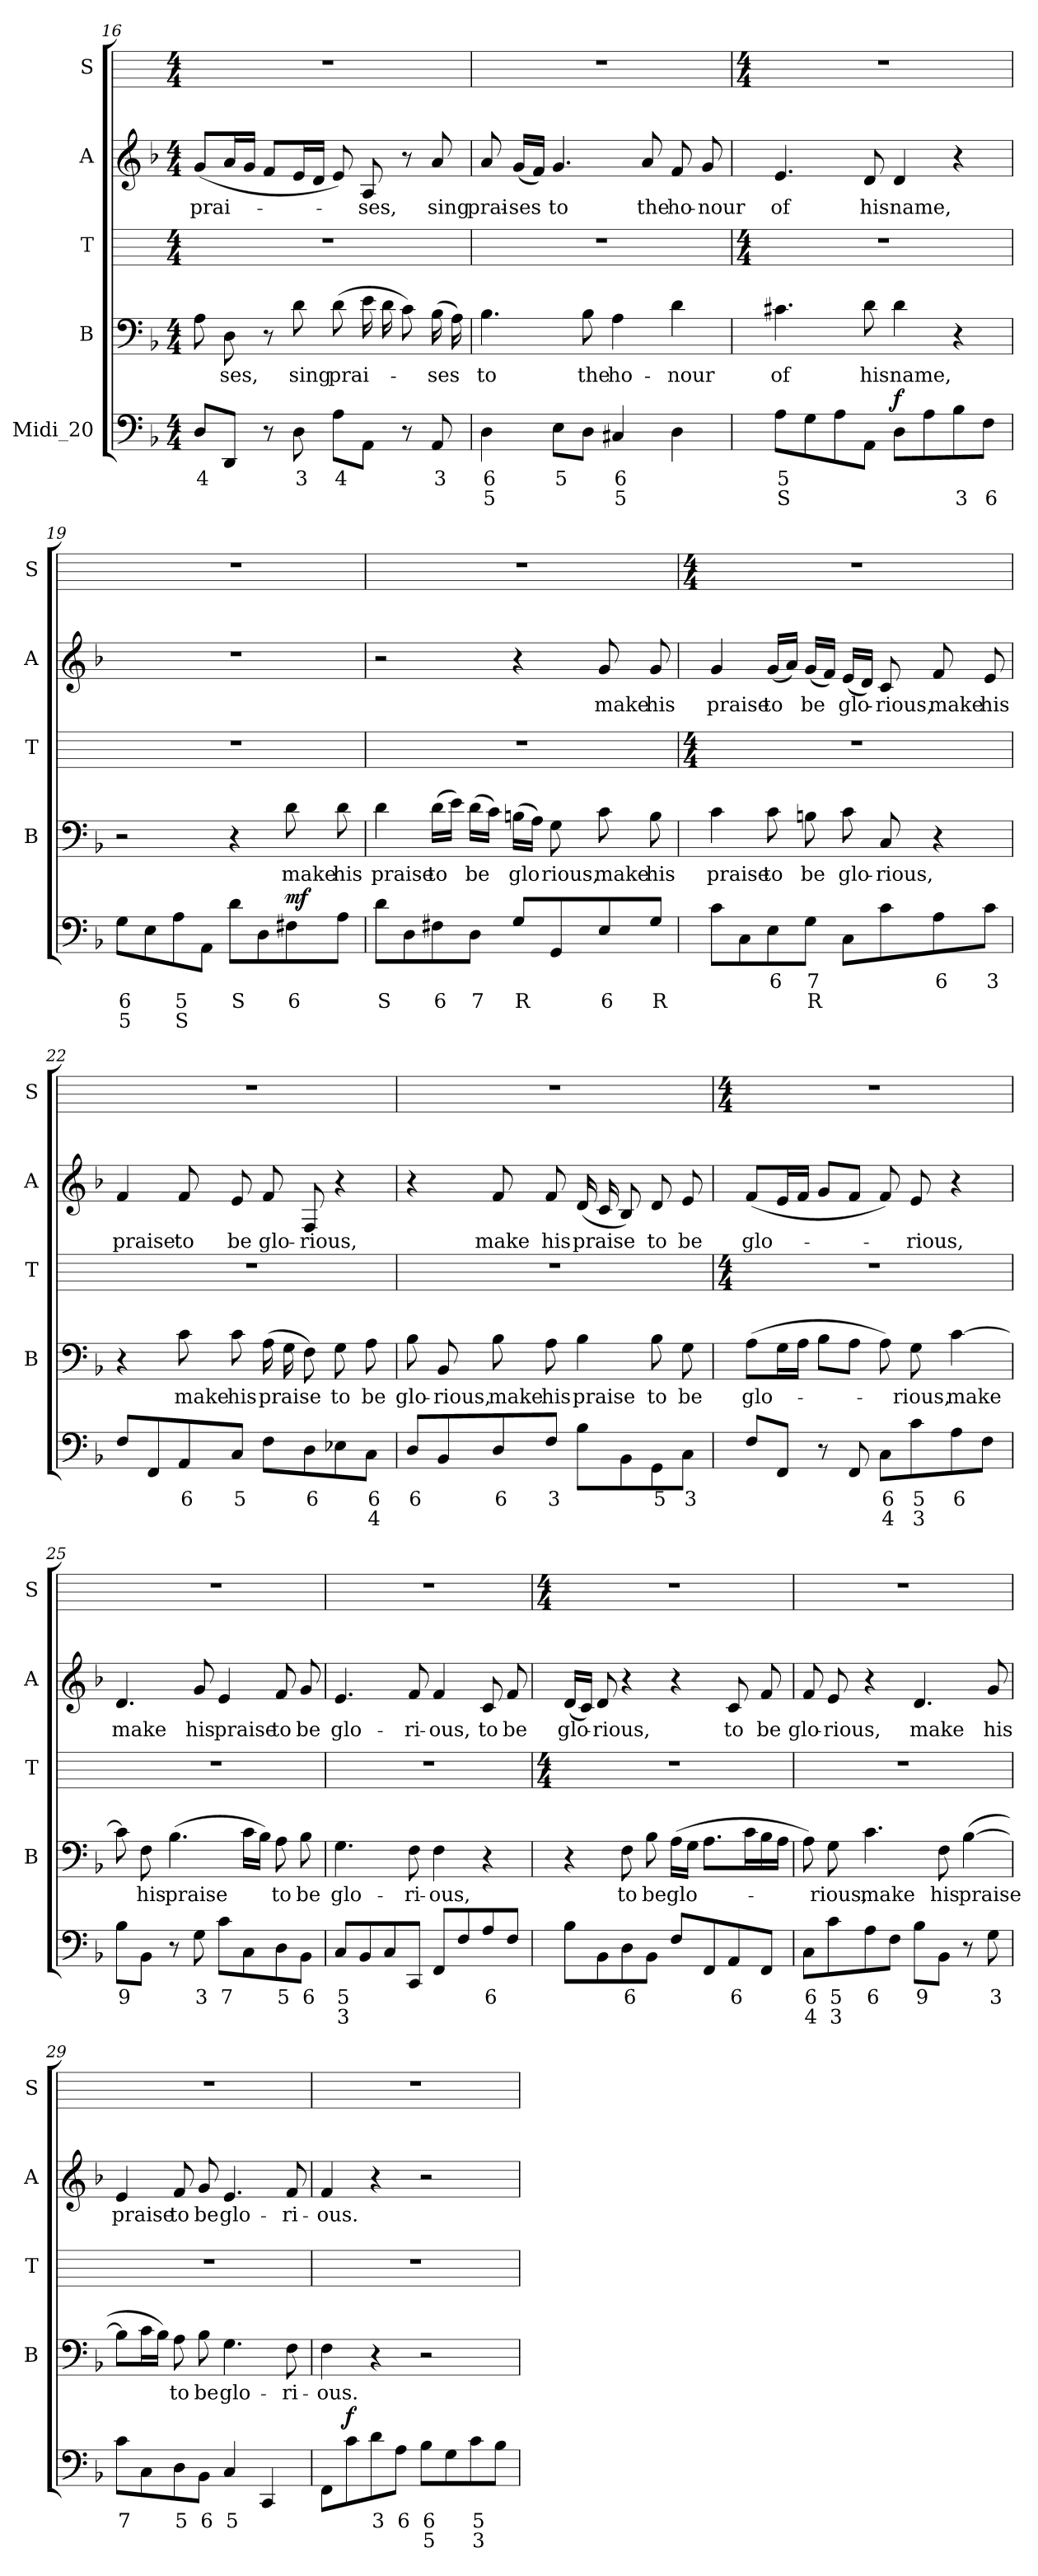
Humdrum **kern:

**kern	**text	**text	**text	**dynam	**kern	**text	**kern	**kern	**text	**kern
*part5	*part5	*part5	*part5	*part5	*part4	*part4	*part3	*part2	*part2	*part1
*staff5	*staff5	*staff5	*staff5	*staff5	*staff4	*staff4	*staff3	*staff2	*staff2	*staff1
*I"Midi_20	*	*	*	*	*I"B	*	*I"T	*I"A	*	*I"S
*	*	*	*	*	*I'B	*	*I'T	*I'A	*	*I'S
*clefF4	*	*	*	*	*clefF4	*	*	*clefG2	*	*
*k[b-]	*	*	*	*	*k[b-]	*	*	*k[b-]	*	*
*F:	*	*	*	*	*F:	*	*	*F:	*	*
*M4/4	*	*	*	*	*M4/4	*	*M4/4	*M4/4	*	*M4/4
=16	=16	=16	=16	=16	=16	=16	=16	=16	=16	=16
!	!LO:LY:b	!	!	!	!	!	!	!	!LO:LY:b	!
8DL	4	.	.	.	8A	.	1r	(<8gL	prai-	1r
!	!	!	!	!	!	!LO:LY:b	!	!	!	!
8DDJ	.	.	.	.	8D	ses,	.	16aL	.	.
.	.	.	.	.	.	.	.	16gJJ	.	.
8r	.	.	.	.	8r	.	.	8fL	.	.
!	!LO:LY:b	!	!	!	!	!LO:LY:b	!	!	!	!
8D	3	.	.	.	8d	sing	.	16eL	.	.
.	.	.	.	.	.	.	.	16dJJ	.	.
!	!LO:LY:b	!	!	!	!	!LO:LY:b	!	!	!	!
8AL	4	.	.	.	(>8dL	prai-	.	8e)	.	.
!	!	!	!	!	!	!	!	!	!LO:LY:b	!
8AAJ	.	.	.	.	16eL	.	.	8A	ses,	.
.	.	.	.	.	16d	.	.	.	.	.
8r	.	.	.	.	8cJ)	.	.	8r	.	.
!	!LO:LY:b	!	!	!	!	!LO:LY:b	!	!	!LO:LY:b	!
8AA	3	.	.	.	(>16B-LL	ses	.	8a	sing	.
.	.	.	.	.	16AJJ)	.	.	.	.	.
=17	=17	=17	=17	=17	=17	=17	=17	=17	=17	=17
!	!LO:LY:b	!LO:LY:b	!	!	!	!LO:LY:b	!	!	!LO:LY:b	!
4D	6	5	.	.	4.B-	to	1r	8a	prai-	1r
!	!	!	!	!	!	!	!	!	!LO:LY:b	!
.	.	.	.	.	.	.	.	(<16gLL	-ses	.
.	.	.	.	.	.	.	.	16fJJ)	.	.
!	!LO:LY:b	!	!	!	!	!	!	!	!LO:LY:b	!
8EL	5	.	.	.	.	.	.	4.g	to	.
!	!	!	!	!	!	!LO:LY:b	!	!	!	!
8DJ	.	.	.	.	8B-	the	.	.	.	.
!	!LO:LY:b	!LO:LY:b	!	!	!	!LO:LY:b	!	!	!	!
4C#X	6	5	.	.	4A	ho-	.	.	.	.
!	!	!	!	!	!	!	!	!	!LO:LY:b	!
.	.	.	.	.	.	.	.	8a	the	.
!	!	!	!	!	!	!LO:LY:b	!	!	!LO:LY:b	!
4D	.	.	.	.	4d	-nour	.	8f	ho-	.
!	!	!	!	!	!	!	!	!	!LO:LY:b	!
.	.	.	.	.	.	.	.	8g	-nour	.
!!LO:LB:g=z
=18	=18	=18	=18	=18	=18	=18	=18	=18	=18	=18
*	*	*	*	*	*	*	*M4/4	*	*	*M4/4
!	!LO:LY:b	!LO:LY:b	!	!	!	!LO:LY:b	!	!	!LO:LY:b	!
8AL	5	S	.	.	4.c#X	of	1r	4.e	of	1r
8G	.	.	.	.	.	.	.	.	.	.
8A	.	.	.	.	.	.	.	.	.	.
!	!	!	!	!	!	!LO:LY:b	!	!	!LO:LY:b	!
8AAJ	.	.	.	.	8d	his	.	8d	his	.
!	!	!	!	!LO:DY:b	!	!LO:LY:b	!	!	!LO:LY:b	!
8DL	.	.	.	f	4d	name,	.	4d	name,	.
8A	.	.	.	.	.	.	.	.	.	.
!	!	!LO:LY:b	!	!	!	!	!	!	!	!
8B-	.	3	.	.	4r	.	.	4r	.	.
!	!	!LO:LY:b	!	!	!	!	!	!	!	!
8FJ	.	6	.	.	.	.	.	.	.	.
=19	=19	=19	=19	=19	=19	=19	=19	=19	=19	=19
!	!	!LO:LY:b	!LO:LY:b	!	!	!	!	!	!	!
8GL	.	6	5	.	2r	.	1r	1r	.	1r
8E	.	.	.	.	.	.	.	.	.	.
!	!	!LO:LY:b	!LO:LY:b	!	!	!	!	!	!	!
8A	.	5	S	.	.	.	.	.	.	.
8AAJ	.	.	.	.	.	.	.	.	.	.
!	!	!LO:LY:b	!	!	!	!	!	!	!	!
8dL	.	S	.	.	4r	.	.	.	.	.
8D	.	.	.	.	.	.	.	.	.	.
!	!	!LO:LY:b	!	!LO:DY:b	!	!LO:LY:b	!	!	!	!
8F#X	.	6	.	mf	8d	make	.	.	.	.
!	!	!	!	!	!	!LO:LY:b	!	!	!	!
8AJ	.	.	.	.	8d	his	.	.	.	.
=20	=20	=20	=20	=20	=20	=20	=20	=20	=20	=20
!	!	!LO:LY:b	!	!	!	!LO:LY:b	!	!	!	!
8dL	.	S	.	.	4d	praise	1r	2r	.	1r
8D	.	.	.	.	.	.	.	.	.	.
!	!	!LO:LY:b	!	!	!	!LO:LY:b	!	!	!	!
8F#X	.	6	.	.	(>16dLL	to	.	.	.	.
.	.	.	.	.	16eJJ)	.	.	.	.	.
!	!	!LO:LY:b	!	!	!	!LO:LY:b	!	!	!	!
8DJ	.	7	.	.	(>16dLL	be	.	.	.	.
.	.	.	.	.	16cJJ)	.	.	.	.	.
!	!	!LO:LY:b	!	!	!	!LO:LY:b	!	!	!	!
8GL	.	R	.	.	(>16BnLL	glo	.	4r	.	.
.	.	.	.	.	16AJJ)	.	.	.	.	.
!	!	!	!	!	!	!LO:LY:b	!	!	!	!
8GG	.	.	.	.	8G	rious,	.	.	.	.
!	!	!LO:LY:b	!	!	!	!LO:LY:b	!	!	!LO:LY:b	!
8E	.	6	.	.	8c	make	.	8g	make	.
!	!	!LO:LY:b	!	!	!	!LO:LY:b	!	!	!LO:LY:b	!
8GJ	.	R	.	.	8B	his	.	8g	his	.
!!LO:LB:g=z
=21	=21	=21	=21	=21	=21	=21	=21	=21	=21	=21
*	*	*	*	*	*	*	*M4/4	*	*	*M4/4
!	!	!	!	!	!	!LO:LY:b	!	!	!LO:LY:b	!
8cL	.	.	.	.	4c	praise	1r	4g	praise	1r
8C	.	.	.	.	.	.	.	.	.	.
!	!LO:LY:b	!	!	!	!	!LO:LY:b	!	!	!LO:LY:b	!
8E	6	.	.	.	8c	to	.	(<16gLL	to	.
.	.	.	.	.	.	.	.	16aJJ)	.	.
!	!LO:LY:b	!LO:LY:b	!	!	!	!LO:LY:b	!	!	!LO:LY:b	!
8GJ	7	R	.	.	8Bn	be	.	(<16gLL	be	.
.	.	.	.	.	.	.	.	16fJJ)	.	.
!	!	!	!	!	!	!LO:LY:b	!	!	!LO:LY:b	!
8CL	.	.	.	.	8c	glo-	.	(<16eLL	glo-	.
.	.	.	.	.	.	.	.	16dJJ)	.	.
!	!	!	!	!	!	!LO:LY:b	!	!	!LO:LY:b	!
8c	.	.	.	.	8C	-rious,	.	8c	rious,	.
!	!LO:LY:b	!	!	!	!	!	!	!	!LO:LY:b	!
8A	6	.	.	.	4r	.	.	8f	make	.
!	!LO:LY:b	!	!	!	!	!	!	!	!LO:LY:b	!
8cJ	3	.	.	.	.	.	.	8e	his	.
=22	=22	=22	=22	=22	=22	=22	=22	=22	=22	=22
!	!	!	!	!	!	!	!	!	!LO:LY:b	!
8FL	.	.	.	.	4r	.	1r	4f	praise	1r
8FF	.	.	.	.	.	.	.	.	.	.
!	!LO:LY:b	!	!	!	!	!LO:LY:b	!	!	!LO:LY:b	!
8AA	6	.	.	.	8c	make	.	8f	to	.
!	!LO:LY:b	!	!	!	!	!LO:LY:b	!	!	!LO:LY:b	!
8CJ	5	.	.	.	8c	his	.	8e	be	.
!	!	!	!	!	!	!LO:LY:b	!	!	!LO:LY:b	!
8FL	.	.	.	.	(>16ALL	praise	.	8f	glo-	.
.	.	.	.	.	16G	.	.	.	.	.
!	!LO:LY:b	!	!	!	!	!	!	!	!LO:LY:b	!
8D	6	.	.	.	8FJ)	.	.	8F	-rious,	.
!	!	!	!	!	!	!LO:LY:b	!	!	!	!
8E-X	.	.	.	.	8G	to	.	4r	.	.
!	!LO:LY:b	!LO:LY:b	!	!	!	!LO:LY:b	!	!	!	!
8CJ	6	4	.	.	8A	be	.	.	.	.
=23	=23	=23	=23	=23	=23	=23	=23	=23	=23	=23
!	!LO:LY:b	!	!	!	!	!LO:LY:b	!	!	!	!
8D/L	6	.	.	.	8B-	glo-	1r	4r	.	1r
!	!	!	!	!	!	!LO:LY:b	!	!	!	!
8BB-/	.	.	.	.	8BB-	-rious,	.	.	.	.
!	!LO:LY:b	!	!	!	!	!LO:LY:b	!	!	!LO:LY:b	!
8D/	6	.	.	.	8B-	make	.	8f	make	.
!	!LO:LY:b	!	!	!	!	!LO:LY:b	!	!	!LO:LY:b	!
8F/J	3	.	.	.	8A	his	.	8f	his	.
!	!	!	!	!	!	!LO:LY:b	!	!	!LO:LY:b	!
8B-L	.	.	.	.	4B-	praise	.	(<16dLL	praise	.
.	.	.	.	.	.	.	.	16c	.	.
8BB-	.	.	.	.	.	.	.	8B-J)	.	.
!	!LO:LY:b	!	!	!	!	!LO:LY:b	!	!	!LO:LY:b	!
8GG	5	.	.	.	8B-	to	.	8d	to	.
!	!LO:LY:b	!	!	!	!	!LO:LY:b	!	!	!LO:LY:b	!
8CJ	3	.	.	.	8G	be	.	8e	be	.
!!LO:LB:g=z
=24	=24	=24	=24	=24	=24	=24	=24	=24	=24	=24
*	*	*	*	*	*	*	*M4/4	*	*	*M4/4
!	!	!	!	!	!	!LO:LY:b	!	!	!LO:LY:b	!
8FL	.	.	.	.	(>8AL	glo-	1r	(<8fL	glo-	1r
8FFJ	.	.	.	.	16GL	.	.	16eL	.	.
.	.	.	.	.	16AJJ	.	.	16fJJ	.	.
8r	.	.	.	.	8B-L	.	.	8gL	.	.
8FF	.	.	.	.	8AJ	.	.	8fJ	.	.
!	!LO:LY:b	!LO:LY:b	!	!	!	!	!	!	!	!
8CL	6	4	.	.	8A)	.	.	8f)	.	.
!	!LO:LY:b	!LO:LY:b	!	!	!	!LO:LY:b	!	!	!LO:LY:b	!
8c	5	3	.	.	8G	rious,	.	8e	rious,	.
!	!LO:LY:b	!	!	!	!	!LO:LY:b	!	!	!	!
8A	6	.	.	.	[4c	make	.	4r	.	.
8FJ	.	.	.	.	.	.	.	.	.	.
=25	=25	=25	=25	=25	=25	=25	=25	=25	=25	=25
!	!LO:LY:b	!	!	!	!	!	!	!	!LO:LY:b	!
8B-L	9	.	.	.	8c]	.	1r	4.d	make	1r
!	!	!	!	!	!	!LO:LY:b	!	!	!	!
8BB-J	.	.	.	.	8F	his	.	.	.	.
!	!	!	!	!	!	!LO:LY:b	!	!	!	!
8r	.	.	.	.	(>4.B-	praise	.	.	.	.
!	!LO:LY:b	!	!	!	!	!	!	!	!LO:LY:b	!
8G	3	.	.	.	.	.	.	8g	his	.
!	!LO:LY:b	!	!	!	!	!	!	!	!LO:LY:b	!
8cL	7	.	.	.	.	.	.	4e	praise	.
8C	.	.	.	.	16cLL	.	.	.	.	.
.	.	.	.	.	16B-JJ)	.	.	.	.	.
!	!LO:LY:b	!	!	!	!	!LO:LY:b	!	!	!LO:LY:b	!
8D	5	.	.	.	8A	to	.	8f	to	.
!	!LO:LY:b	!	!	!	!	!LO:LY:b	!	!	!LO:LY:b	!
8BB-J	6	.	.	.	8B-	be	.	8g	be	.
=26	=26	=26	=26	=26	=26	=26	=26	=26	=26	=26
!	!LO:LY:b	!LO:LY:b	!	!	!	!LO:LY:b	!	!	!LO:LY:b	!
8CL	5	3	.	.	4.G	glo-	1r	4.e	glo-	1r
8BB-	.	.	.	.	.	.	.	.	.	.
8C	.	.	.	.	.	.	.	.	.	.
!	!	!	!	!	!	!LO:LY:b	!	!	!LO:LY:b	!
8CCJ	.	.	.	.	8F	-ri-	.	8f	-ri-	.
!	!	!	!	!	!	!LO:LY:b	!	!	!LO:LY:b	!
8FFL	.	.	.	.	4F	-ous,	.	4f	-ous,	.
8F	.	.	.	.	.	.	.	.	.	.
!	!LO:LY:b	!	!	!	!	!	!	!	!LO:LY:b	!
8A	6	.	.	.	4r	.	.	8c	to	.
!	!	!	!	!	!	!	!	!	!LO:LY:b	!
8FJ	.	.	.	.	.	.	.	8f	be	.
!!LO:LB:g=z
=27	=27	=27	=27	=27	=27	=27	=27	=27	=27	=27
*	*	*	*	*	*	*	*M4/4	*	*	*M4/4
!	!	!	!	!	!	!	!	!	!LO:LY:b	!
8B-L	.	.	.	.	4r	.	1r	(<16dLL	glo-	1r
.	.	.	.	.	.	.	.	16cJJ)	.	.
!	!	!	!	!	!	!	!	!	!LO:LY:b	!
8BB-	.	.	.	.	.	.	.	8d	rious,	.
!	!LO:LY:b	!	!	!	!	!LO:LY:b	!	!	!	!
8D	6	.	.	.	8F	to	.	4r	.	.
!	!	!	!	!	!	!LO:LY:b	!	!	!	!
8BB-J	.	.	.	.	8B-	be	.	.	.	.
!	!	!	!	!	!	!LO:LY:b	!	!	!	!
8FL	.	.	.	.	(>16ALL	glo-	.	4r	.	.
.	.	.	.	.	16GJJ	.	.	.	.	.
8FF	.	.	.	.	8.AL	.	.	.	.	.
!	!LO:LY:b	!	!	!	!	!	!	!	!LO:LY:b	!
8AA	6	.	.	.	.	.	.	8c	to	.
.	.	.	.	.	16cL	.	.	.	.	.
!	!	!	!	!	!	!	!	!	!LO:LY:b	!
8FFJ	.	.	.	.	16B-	.	.	8f	be	.
.	.	.	.	.	16AJJ	.	.	.	.	.
=28	=28	=28	=28	=28	=28	=28	=28	=28	=28	=28
!	!LO:LY:b	!LO:LY:b	!	!	!	!	!	!	!LO:LY:b	!
8CL	6	4	.	.	8A)	.	1r	8f	glo-	1r
!	!LO:LY:b	!LO:LY:b	!	!	!	!LO:LY:b	!	!	!LO:LY:b	!
8c	5	3	.	.	8G	rious,	.	8e	-rious,	.
!	!LO:LY:b	!	!	!	!	!LO:LY:b	!	!	!	!
8A	6	.	.	.	4.c	make	.	4r	.	.
8FJ	.	.	.	.	.	.	.	.	.	.
!	!LO:LY:b	!	!	!	!	!	!	!	!LO:LY:b	!
8B-L	9	.	.	.	.	.	.	4.d	make	.
!	!	!	!	!	!	!LO:LY:b	!	!	!	!
8BB-J	.	.	.	.	8F	his	.	.	.	.
!	!	!	!	!	!	!LO:LY:b	!	!	!	!
8r	.	.	.	.	(>[4B-	praise	.	.	.	.
!	!LO:LY:b	!	!	!	!	!	!	!	!LO:LY:b	!
8G	3	.	.	.	.	.	.	8g	his	.
=29	=29	=29	=29	=29	=29	=29	=29	=29	=29	=29
!	!LO:LY:b	!	!	!	!	!	!	!	!LO:LY:b	!
8cL	7	.	.	.	8B-L]	.	1r	4e	praise	1r
8C	.	.	.	.	16cL	.	.	.	.	.
.	.	.	.	.	16B-JJ)	.	.	.	.	.
!	!LO:LY:b	!	!	!	!	!LO:LY:b	!	!	!LO:LY:b	!
8D	5	.	.	.	8A	to	.	8f	to	.
!	!LO:LY:b	!	!	!	!	!LO:LY:b	!	!	!LO:LY:b	!
8BB-J	6	.	.	.	8B-	be	.	8g	be	.
!	!LO:LY:b	!	!	!	!	!LO:LY:b	!	!	!LO:LY:b	!
4C	5	.	.	.	4.G	glo-	.	4.e	glo-	.
4CC	.	.	.	.	.	.	.	.	.	.
!	!	!	!	!	!	!LO:LY:b	!	!	!LO:LY:b	!
.	.	.	.	.	8F	-ri-	.	8f	-ri-	.
=30	=30	=30	=30	=30	=30	=30	=30	=30	=30	=30
!	!	!	!	!	!	!LO:LY:b	!	!	!LO:LY:b	!
8FFL	.	.	.	.	4F	-ous.	1r	4f	-ous.	1r
!	!	!	!	!LO:DY:b	!	!	!	!	!	!
8c	.	.	.	f	.	.	.	.	.	.
!	!LO:LY:b	!	!	!	!	!	!	!	!	!
8d	3	.	.	.	4r	.	.	4r	.	.
!	!LO:LY:b	!	!	!	!	!	!	!	!	!
8AJ	6	.	.	.	.	.	.	.	.	.
!	!LO:LY:b	!LO:LY:b	!	!	!	!	!	!	!	!
8B-L	6	5	.	.	2r	.	.	2r	.	.
8G	.	.	.	.	.	.	.	.	.	.
!	!LO:LY:b	!LO:LY:b	!	!	!	!	!	!	!	!
8c	5	3	.	.	.	.	.	.	.	.
8B-J	.	.	.	.	.	.	.	.	.	.
=	=	=	=	=	=	=	=	=	=	=
*-	*-	*-	*-	*-	*-	*-	*-	*-	*-	*-
